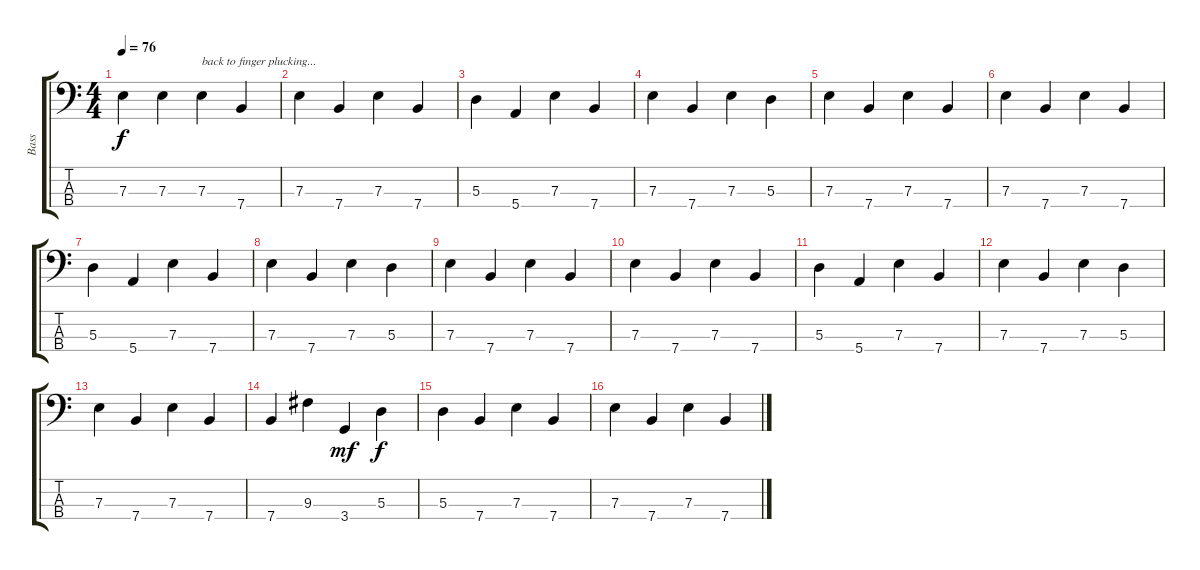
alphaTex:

\track ("Bass" "Bass") {instrument fretlessbass}
\staff {score tabs}
\tuning (G2 D2 A1 E1) {hide}
\ts (4 4)
\tempo 76
\clef f4
\ks c
7.3.4{dy f} 7.3.4 7.3.4{txt "back to finger plucking..." instrument fretlessbass} 7.4.4 |
7.3.4 7.4.4 7.3.4 7.4.4 |
5.3.4 5.4.4 7.3.4 7.4.4 |
7.3.4 7.4.4 7.3.4 5.3.4 |
7.3.4 7.4.4 7.3.4 7.4.4 |
7.3.4 7.4.4 7.3.4 7.4.4 |
5.3.4 5.4.4 7.3.4 7.4.4 |
7.3.4 7.4.4 7.3.4 5.3.4 |
7.3.4 7.4.4 7.3.4 7.4.4 |
7.3.4 7.4.4 7.3.4 7.4.4 |
5.3.4 5.4.4 7.3.4 7.4.4 |
7.3.4 7.4.4 7.3.4 5.3.4 |
7.3.4 7.4.4 7.3.4 7.4.4 |
7.4.4 9.3.4 3.4.4{dy mf} 5.3.4{dy f} |
5.3.4 7.4.4 7.3.4 7.4.4 |
7.3.4 7.4.4 7.3.4 7.4.4
